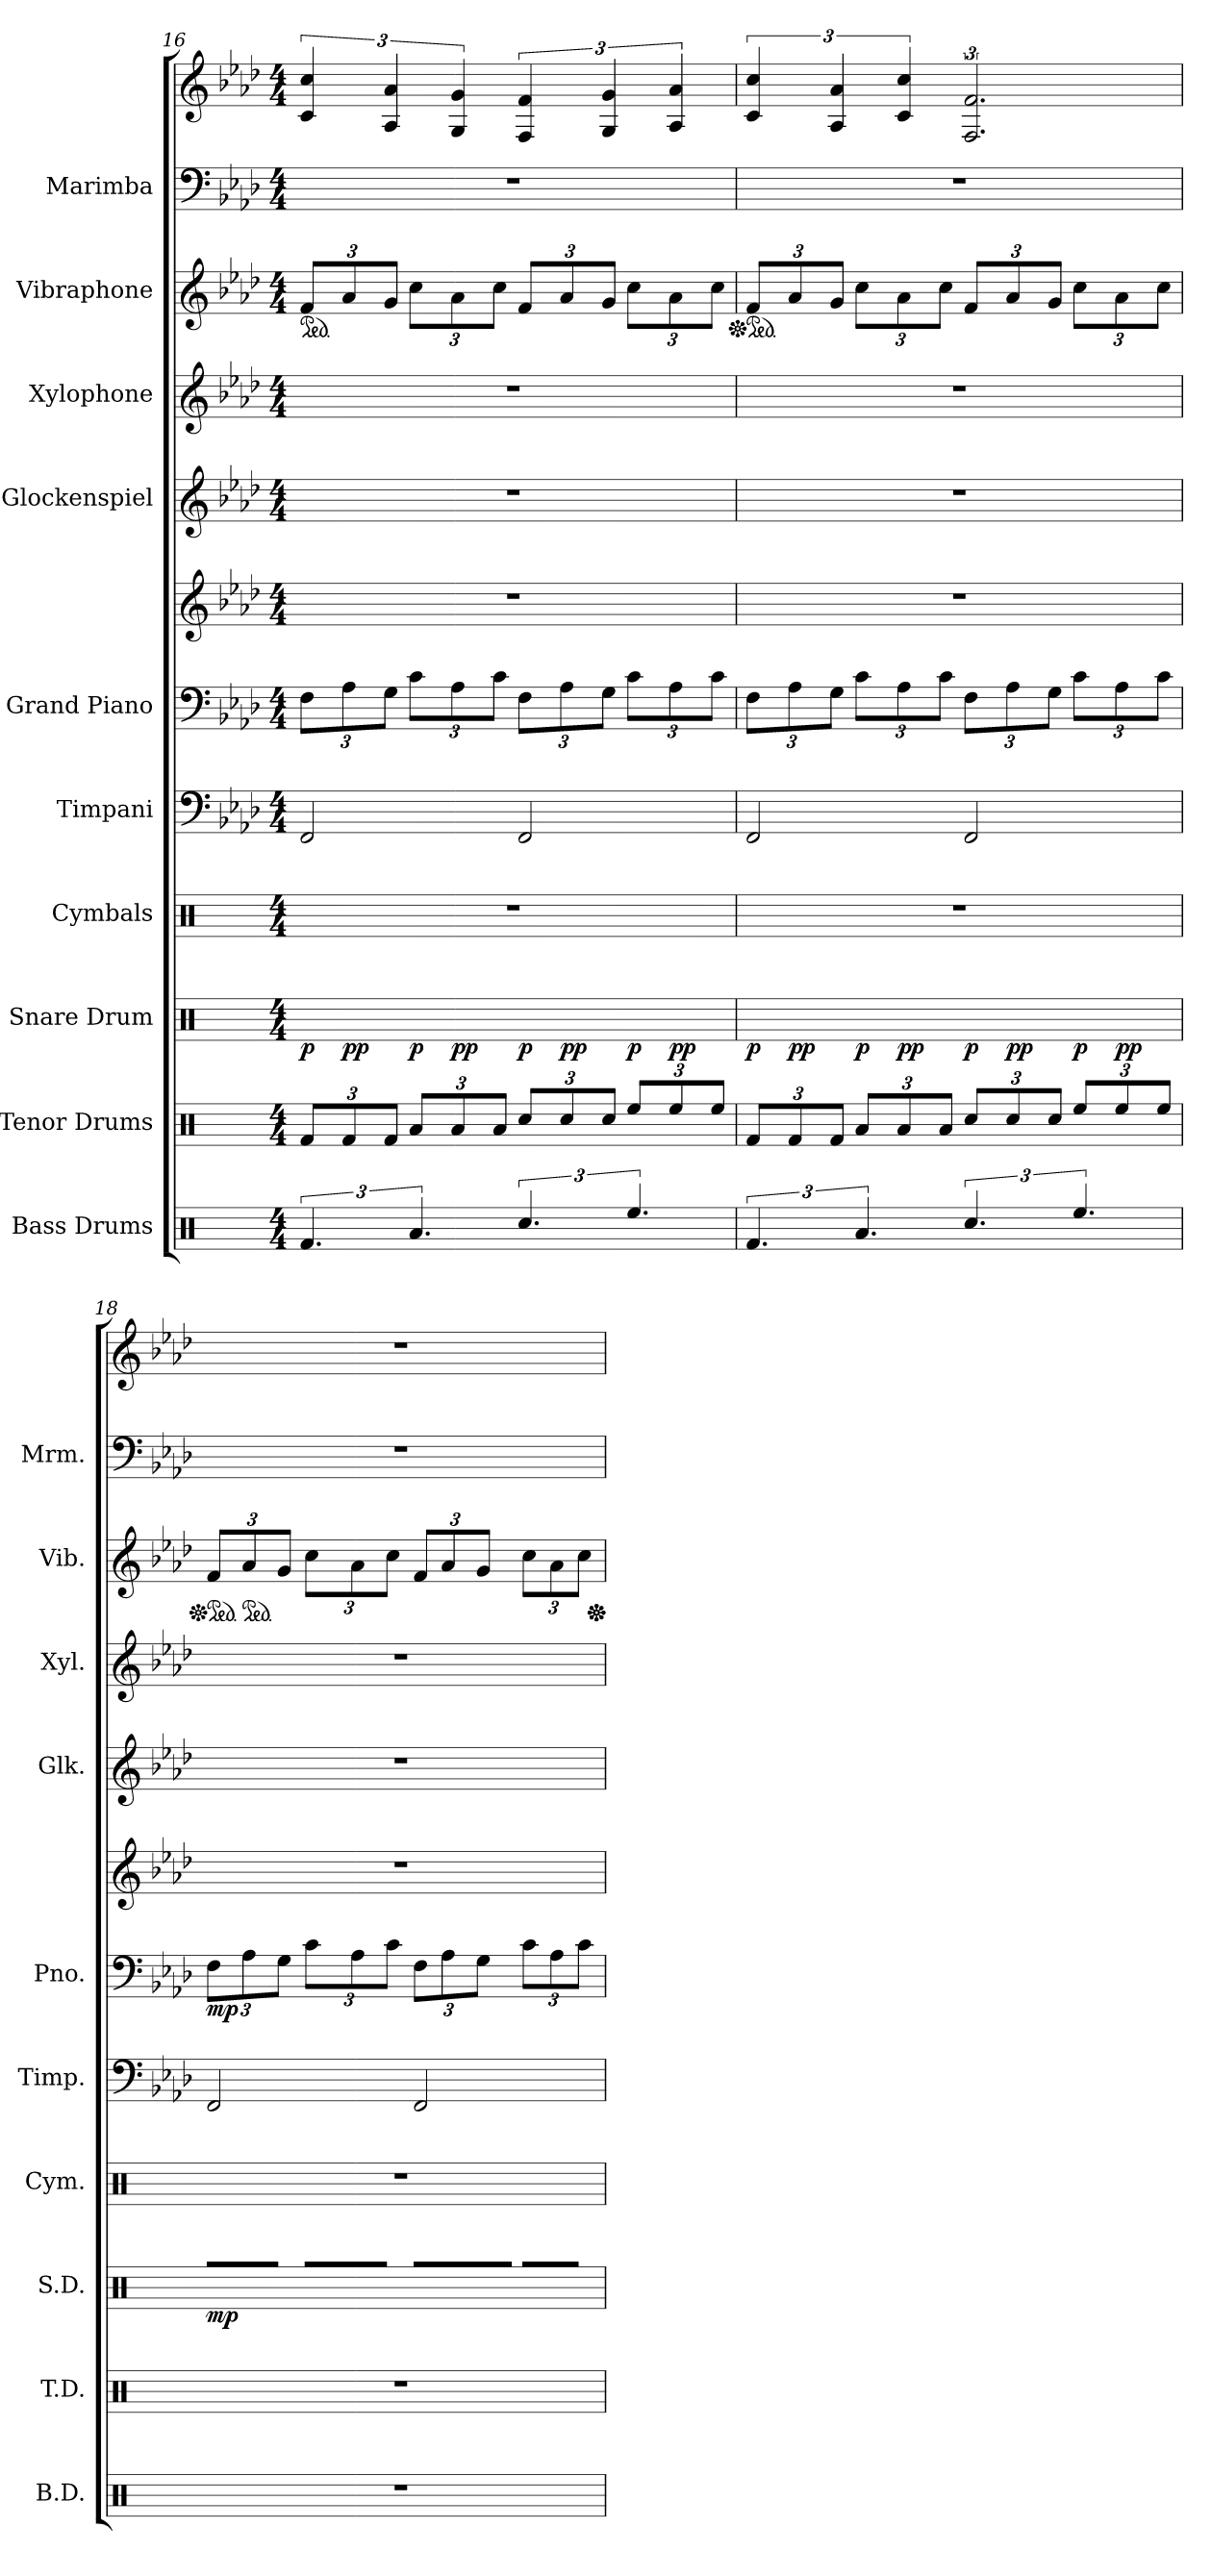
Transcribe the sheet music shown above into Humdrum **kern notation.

**kern	**kern	**kern	**dynam	**kern	**kern	**kern	**kern	**dynam	**kern	**kern	**kern	**kern	**kern
*part10	*part9	*part8	*part8	*part7	*part6	*part5	*part5	*part5	*part4	*part3	*part2	*part1	*part1
*staff12	*staff11	*staff10	*staff10	*staff9	*staff8	*staff7	*staff6	*staff6/7	*staff5	*staff4	*staff3	*staff2	*staff1
*I"Bass Drums	*I"Tenor Drums	*I"Snare Drum	*	*I"Cymbals	*I"Timpani	*I"Grand Piano	*	*	*I"Glockenspiel	*I"Xylophone	*I"Vibraphone	*I"Marimba	*
*I'B.D.	*I'T.D.	*I'S.D.	*	*I'Cym.	*I'Timp.	*I'Pno.	*	*	*I'Glk.	*I'Xyl.	*I'Vib.	*I'Mrm.	*
*clefX	*clefX	*clefX	*	*clefX	*clefF4	*clefF4	*clefG2	*	*clefG2	*clefG2	*clefG2	*clefF4	*clefG2
*	*	*	*	*	*	*	*	*	*ITrd-14c-24	*ITrd-7c-12	*	*	*
*k[]	*k[]	*k[]	*	*k[]	*k[b-e-a-d-]	*k[b-e-a-d-]	*k[b-e-a-d-]	*	*k[b-e-a-d-]	*k[b-e-a-d-]	*k[b-e-a-d-]	*k[b-e-a-d-]	*k[b-e-a-d-]
*M4/4	*M4/4	*M4/4	*	*M4/4	*M4/4	*M4/4	*M4/4	*	*M4/4	*M4/4	*M4/4	*M4/4	*M4/4
*	*Xbrackettup	*Xbrackettup	*	*	*	*Xbrackettup	*	*	*	*	*	*	*
*	*	*	*	*	*	*	*	*	*	*	*ped	*	*
*	*	*	*	*	*	*	*	*	*	*	*Xbrackettup	*	*
=16	=16	=16	=16	=16	=16	=16	=16	=16	=16	=16	=16	=16	=16
!	!	!	!LO:DY:b	!	!	!	!	!	!	!	!	!	!
*	*	*tremolo	*	*	*	*	*	*	*	*	*	*	*
6.Rf/	12Rf/L	[48R\LLL	p	1r	2FF/	12F\L	1r	.	1r	1r	12f/L	1r	6c/ 6cc/
.	.	48R\	.	.	.	.	.	.	.	.	.	.	.
.	.	48R\	.	.	.	.	.	.	.	.	.	.	.
.	.	48R\	.	.	.	.	.	.	.	.	.	.	.
!	!	!	!LO:DY:b	!	!	!	!	!	!	!	!	!	!
.	12Rf/	48R\]	pp	.	.	12A-\	.	.	.	.	12a-/	.	.
.	.	48R\	.	.	.	.	.	.	.	.	.	.	.
.	.	48R\	.	.	.	.	.	.	.	.	.	.	.
.	.	48R\	.	.	.	.	.	.	.	.	.	.	.
.	12Rf/J	12R\J	.	.	.	12G\J	.	.	.	.	12g/J	.	6A-/ 6a-/
!	!	!	!LO:DY:b	!	!	!	!	!	!	!	!	!	!
6.Ra/	12Ra/L	[48R\LLL	p	.	.	12c\L	.	.	.	.	12cc\L	.	.
.	.	48R\	.	.	.	.	.	.	.	.	.	.	.
.	.	48R\	.	.	.	.	.	.	.	.	.	.	.
.	.	48R\	.	.	.	.	.	.	.	.	.	.	.
!	!	!	!LO:DY:b	!	!	!	!	!	!	!	!	!	!
.	12Ra/	48R\]	pp	.	.	12A-\	.	.	.	.	12a-\	.	6G/ 6g/
.	.	48R\	.	.	.	.	.	.	.	.	.	.	.
.	.	48R\	.	.	.	.	.	.	.	.	.	.	.
.	.	48R\	.	.	.	.	.	.	.	.	.	.	.
.	12Ra/J	12R\J	.	.	.	12c\J	.	.	.	.	12cc\J	.	.
!	!	!	!LO:DY:b	!	!	!	!	!	!	!	!	!	!
6.Rcc/	12Rcc/L	[48R\LLL	p	.	2FF/	12F\L	.	.	.	.	12f/L	.	6F/ 6f/
.	.	48R\	.	.	.	.	.	.	.	.	.	.	.
.	.	48R\	.	.	.	.	.	.	.	.	.	.	.
.	.	48R\	.	.	.	.	.	.	.	.	.	.	.
!	!	!	!LO:DY:b	!	!	!	!	!	!	!	!	!	!
.	12Rcc/	48R\]	pp	.	.	12A-\	.	.	.	.	12a-/	.	.
.	.	48R\	.	.	.	.	.	.	.	.	.	.	.
.	.	48R\	.	.	.	.	.	.	.	.	.	.	.
.	.	48R\	.	.	.	.	.	.	.	.	.	.	.
.	12Rcc/J	12R\J	.	.	.	12G\J	.	.	.	.	12g/J	.	6G/ 6g/
!	!	!	!LO:DY:b	!	!	!	!	!	!	!	!	!	!
6.Ree/	12Ree/L	[48R\LLL	p	.	.	12c\L	.	.	.	.	12cc\L	.	.
.	.	48R\	.	.	.	.	.	.	.	.	.	.	.
.	.	48R\	.	.	.	.	.	.	.	.	.	.	.
.	.	48R\	.	.	.	.	.	.	.	.	.	.	.
!	!	!	!LO:DY:b	!	!	!	!	!	!	!	!	!	!
.	12Ree/	48R\]	pp	.	.	12A-\	.	.	.	.	12a-\	.	6A-/ 6a-/
.	.	48R\	.	.	.	.	.	.	.	.	.	.	.
.	.	48R\	.	.	.	.	.	.	.	.	.	.	.
.	.	48R\	.	.	.	.	.	.	.	.	.	.	.
.	12Ree/J	12R\J	.	.	.	12c\J	.	.	.	.	12cc\J	.	.
!!LO:PB:g=z
=17	=17	=17	=17	=17	=17	=17	=17	=17	=17	=17	=17	=17	=17
*	*	*	*	*	*	*	*	*	*	*	*Xped	*	*
*	*	*	*	*	*	*	*	*	*	*	*ped	*	*
!	!	!	!LO:DY:b	!	!	!	!	!	!	!	!	!	!
6.Rf/	12Rf/L	[48R\LLL	p	1r	2FF/	12F\L	1r	.	1r	1r	12f/L	1r	6c/ 6cc/
.	.	48R\	.	.	.	.	.	.	.	.	.	.	.
.	.	48R\	.	.	.	.	.	.	.	.	.	.	.
.	.	48R\	.	.	.	.	.	.	.	.	.	.	.
!	!	!	!LO:DY:b	!	!	!	!	!	!	!	!	!	!
.	12Rf/	48R\]	pp	.	.	12A-\	.	.	.	.	12a-/	.	.
.	.	48R\	.	.	.	.	.	.	.	.	.	.	.
.	.	48R\	.	.	.	.	.	.	.	.	.	.	.
.	.	48R\	.	.	.	.	.	.	.	.	.	.	.
.	12Rf/J	12R\J	.	.	.	12G\J	.	.	.	.	12g/J	.	6A-/ 6a-/
!	!	!	!LO:DY:b	!	!	!	!	!	!	!	!	!	!
6.Ra/	12Ra/L	[48R\LLL	p	.	.	12c\L	.	.	.	.	12cc\L	.	.
.	.	48R\	.	.	.	.	.	.	.	.	.	.	.
.	.	48R\	.	.	.	.	.	.	.	.	.	.	.
.	.	48R\	.	.	.	.	.	.	.	.	.	.	.
!	!	!	!LO:DY:b	!	!	!	!	!	!	!	!	!	!
.	12Ra/	48R\]	pp	.	.	12A-\	.	.	.	.	12a-\	.	6c/ 6cc/
.	.	48R\	.	.	.	.	.	.	.	.	.	.	.
.	.	48R\	.	.	.	.	.	.	.	.	.	.	.
.	.	48R\	.	.	.	.	.	.	.	.	.	.	.
.	12Ra/J	12R\J	.	.	.	12c\J	.	.	.	.	12cc\J	.	.
!	!	!	!LO:DY:b	!	!	!	!	!	!	!	!	!	!
6.Rcc/	12Rcc/L	[48R\LLL	p	.	2FF/	12F\L	.	.	.	.	12f/L	.	3.F/ 3.f/
.	.	48R\	.	.	.	.	.	.	.	.	.	.	.
.	.	48R\	.	.	.	.	.	.	.	.	.	.	.
.	.	48R\	.	.	.	.	.	.	.	.	.	.	.
!	!	!	!LO:DY:b	!	!	!	!	!	!	!	!	!	!
.	12Rcc/	48R\]	pp	.	.	12A-\	.	.	.	.	12a-/	.	.
.	.	48R\	.	.	.	.	.	.	.	.	.	.	.
.	.	48R\	.	.	.	.	.	.	.	.	.	.	.
.	.	48R\	.	.	.	.	.	.	.	.	.	.	.
.	12Rcc/J	12R\J	.	.	.	12G\J	.	.	.	.	12g/J	.	.
!	!	!	!LO:DY:b	!	!	!	!	!	!	!	!	!	!
6.Ree/	12Ree/L	[48R\LLL	p	.	.	12c\L	.	.	.	.	12cc\L	.	.
.	.	48R\	.	.	.	.	.	.	.	.	.	.	.
.	.	48R\	.	.	.	.	.	.	.	.	.	.	.
.	.	48R\	.	.	.	.	.	.	.	.	.	.	.
!	!	!	!LO:DY:b	!	!	!	!	!	!	!	!	!	!
.	12Ree/	48R\]	pp	.	.	12A-\	.	.	.	.	12a-\	.	.
.	.	48R\	.	.	.	.	.	.	.	.	.	.	.
.	.	48R\	.	.	.	.	.	.	.	.	.	.	.
.	.	48R\	.	.	.	.	.	.	.	.	.	.	.
*	*	*Xtremolo	*	*	*	*	*	*	*	*	*	*	*
.	12Ree/J	12R\J	.	.	.	12c\J	.	.	.	.	12cc\J	.	.
=18	=18	=18	=18	=18	=18	=18	=18	=18	=18	=18	=18	=18	=18
*	*	*	*	*	*	*	*	*	*	*	*Xped	*	*
*	*	*	*	*	*	*	*	*	*	*	*ped	*	*
!	!	!	!LO:DY:b	!	!	!	!	!LO:DY:b=2	!	!	!	!	!
1r	1r	24R/LL	mp	1r	2FF/	12F\L	1r	mp	1r	1r	12f/L	1r	1r
.	.	24R/	.	.	.	.	.	.	.	.	.	.	.
*	*	*	*	*	*	*	*	*	*	*	*ped	*	*
.	.	24R/	.	.	.	12A-\	.	.	.	.	12a-/	.	.
.	.	24R/J	.	.	.	.	.	.	.	.	.	.	.
.	.	12R/J	.	.	.	12G\J	.	.	.	.	12g/J	.	.
.	.	48R/LLL	.	.	.	12c\L	.	.	.	.	12cc\L	.	.
.	.	48R/	.	.	.	.	.	.	.	.	.	.	.
.	.	48R/	.	.	.	.	.	.	.	.	.	.	.
.	.	48R/J	.	.	.	.	.	.	.	.	.	.	.
.	.	24R/	.	.	.	12A-\	.	.	.	.	12a-\	.	.
.	.	24R/J	.	.	.	.	.	.	.	.	.	.	.
.	.	12R/J	.	.	.	12c\J	.	.	.	.	12cc\J	.	.
.	.	12R/L	.	.	2FF/	12F\L	.	.	.	.	12f/L	.	.
.	.	24R/L	.	.	.	12A-\	.	.	.	.	12a-/	.	.
.	.	24R/	.	.	.	.	.	.	.	.	.	.	.
.	.	48R/L	.	.	.	12G\J	.	.	.	.	12g/J	.	.
.	.	48R/	.	.	.	.	.	.	.	.	.	.	.
.	.	48R/	.	.	.	.	.	.	.	.	.	.	.
.	.	48R/JJJ	.	.	.	.	.	.	.	.	.	.	.
.	.	12R/L	.	.	.	12c\L	.	.	.	.	12cc\L	.	.
.	.	12R/	.	.	.	12A-\	.	.	.	.	12a-\	.	.
.	.	12R/J	.	.	.	12c\J	.	.	.	.	12cc\J	.	.
*	*	*	*	*	*	*	*	*	*	*	*Xped	*	*
*	*	*	*	*	*	*	*	*	*	*	*Xped	*	*
=	=	=	=	=	=	=	=	=	=	=	=	=	=
*-	*-	*-	*-	*-	*-	*-	*-	*-	*-	*-	*-	*-	*-
